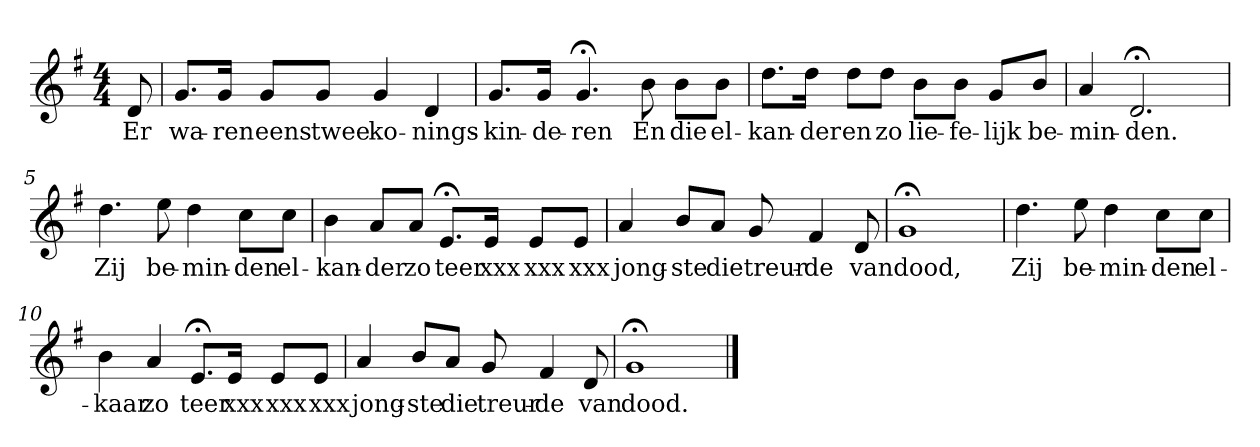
**kern	**text
*part1	*part1
*staff1	*staff1
*k[f#]	*
*G:	*
*M4/4	*
*MM120	*
=	=
8d	Er
=1	=1
8.gL	wa-
16gJk	-ren
8gL	eens
8gJ	twee
4g	ko-
4d	-nings-
=2	=2
8.gL	-kin-
16gJk	-de-
4.g;<	-ren
8b	En
8bL	die
8bJ	el-
=3	=3
8.ddL	-kan-
16ddJk	-der
8ddL	en
8ddJ	zo
8bL	lie-
8bJ	-fe-
8gL	-lijk
8bJ	be-
=4	=4
4a	-min-
2.d;<	-den.
=5	=5
4.dd	Zij
8ee	be-
4dd	-min-
8ccL	-den
8ccJ	el-
=6	=6
4b	-kan-
8aL	-der
8aJ	zo
8.e;<L	teer
16eJk	xxx
8eL	xxx
8eJ	xxx
=7	=7
4a	jong-
8bL	-ste
8aJ	die
8g	treur-
4f#	-de
8d	van
=8	=8
1g;<	dood,
=9	=9
4.dd	Zij
8ee	be-
4dd	-min-
8ccL	-den
8ccJ	el-
=10	=10
4b	-kaar
4a	zo
8.e;<L	teer
16eJk	xxx
8eL	xxx
8eJ	xxx
=11	=11
4a	jong-
8bL	-ste
8aJ	die
8g	treur-
4f#	-de
8d	van
=12	=12
1g;<	dood.
==	==
*-	*-
